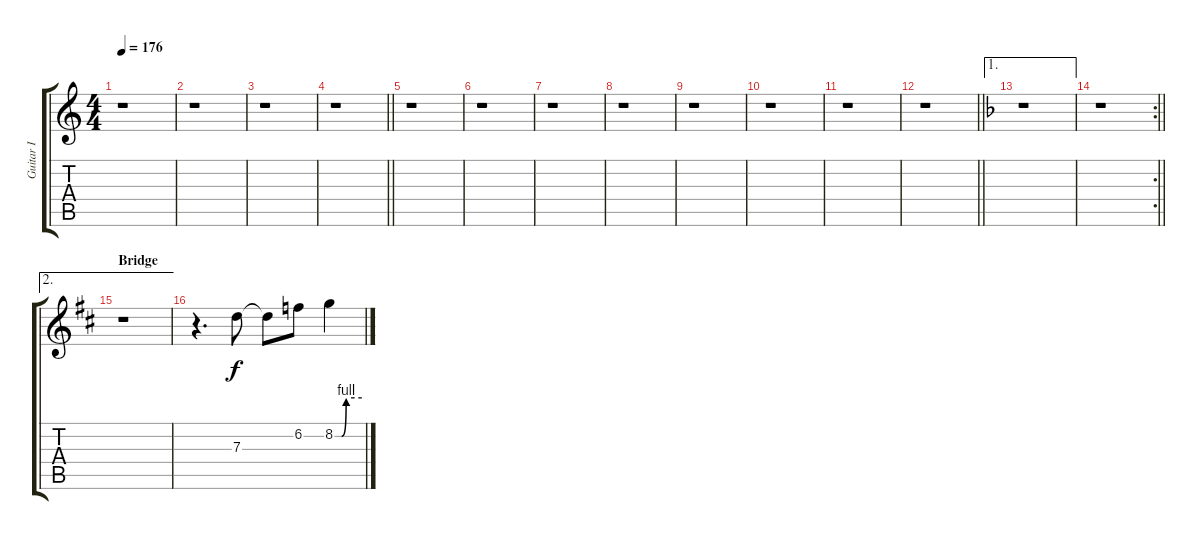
\track ("Guitar I" "Guitar I") {instrument distortionguitar}
\staff {score tabs}
\tuning (E4 B3 G3 D3 A2 E2) {hide}
\ts (4 4)
\tempo 176
\clef g2
\ks c
r.1{dy f} |
r.1 |
r.1 |
\barLineRight lightlight
r.1 |
r.1 |
r.1 |
r.1 |
r.1 |
r.1 |
r.1 |
r.1 |
\barLineRight lightlight
r.1 |
\ae 1
\ks f
r.1 |
\rc 2
\barLineRight lightlight
r.1 |
\ae 2
\section ("" "Bridge")
\ks d
r.1{volume 13 instrument distortionguitar} |
r.4{d} 7.3.8 7.3{t}.8 6.2.8 8.2{be (custom 0 0 15 0 25 4 60 4)}.4
